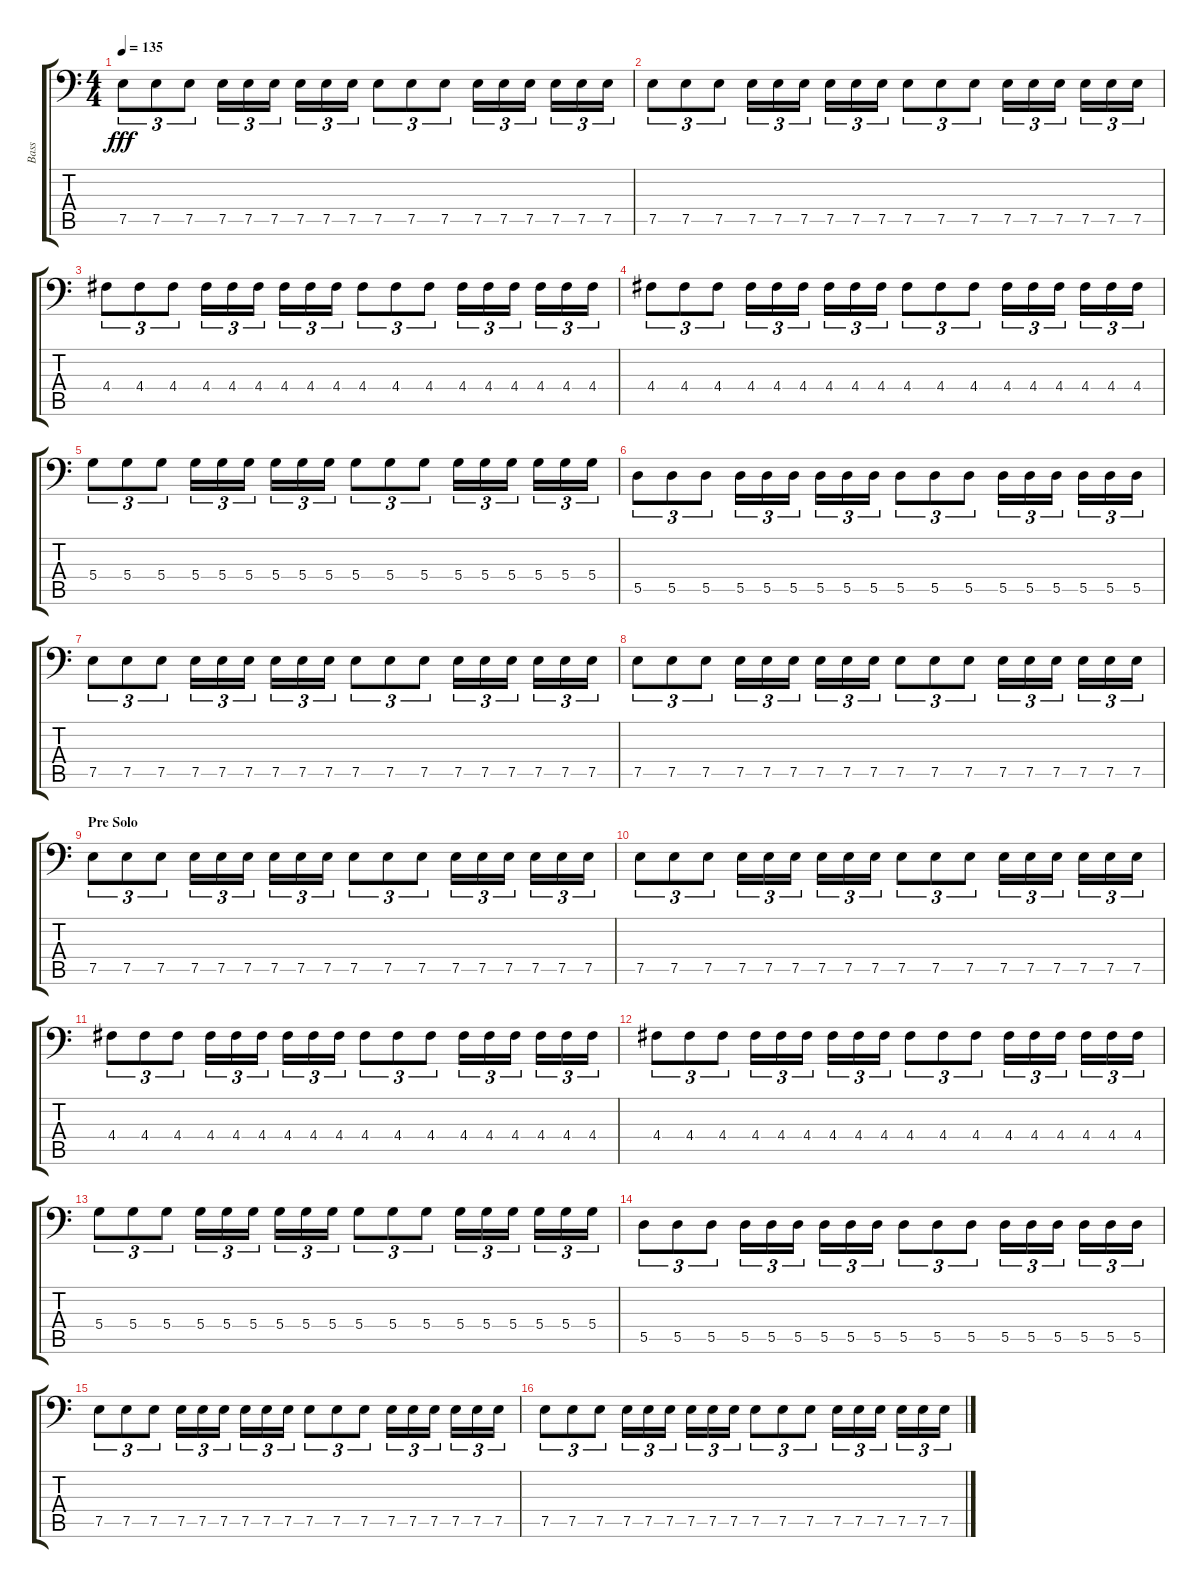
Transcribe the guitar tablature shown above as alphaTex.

\track ("Bass" "Bass") {instrument electricbassfinger}
\staff {score tabs}
\tuning (E3 B2 G2 D2 A1 E1) {hide}
\ts (4 4)
\tempo 135
\clef f4
\ks c
7.5.8{tu (3 2) dy fff} 7.5.8{tu (3 2)} 7.5.8{tu (3 2)} 7.5.16{tu (3 2)} 7.5.16{tu (3 2)} 7.5.16{tu (3 2)} 7.5.16{tu (3 2)} 7.5.16{tu (3 2)} 7.5.16{tu (3 2)} 7.5.8{tu (3 2)} 7.5.8{tu (3 2)} 7.5.8{tu (3 2)} 7.5.16{tu (3 2)} 7.5.16{tu (3 2)} 7.5.16{tu (3 2)} 7.5.16{tu (3 2)} 7.5.16{tu (3 2)} 7.5.16{tu (3 2)} |
7.5.8{tu (3 2)} 7.5.8{tu (3 2)} 7.5.8{tu (3 2)} 7.5.16{tu (3 2)} 7.5.16{tu (3 2)} 7.5.16{tu (3 2)} 7.5.16{tu (3 2)} 7.5.16{tu (3 2)} 7.5.16{tu (3 2)} 7.5.8{tu (3 2)} 7.5.8{tu (3 2)} 7.5.8{tu (3 2)} 7.5.16{tu (3 2)} 7.5.16{tu (3 2)} 7.5.16{tu (3 2)} 7.5.16{tu (3 2)} 7.5.16{tu (3 2)} 7.5.16{tu (3 2)} |
4.4.8{tu (3 2)} 4.4.8{tu (3 2)} 4.4.8{tu (3 2)} 4.4.16{tu (3 2)} 4.4.16{tu (3 2)} 4.4.16{tu (3 2)} 4.4.16{tu (3 2)} 4.4.16{tu (3 2)} 4.4.16{tu (3 2)} 4.4.8{tu (3 2)} 4.4.8{tu (3 2)} 4.4.8{tu (3 2)} 4.4.16{tu (3 2)} 4.4.16{tu (3 2)} 4.4.16{tu (3 2)} 4.4.16{tu (3 2)} 4.4.16{tu (3 2)} 4.4.16{tu (3 2)} |
4.4.8{tu (3 2)} 4.4.8{tu (3 2)} 4.4.8{tu (3 2)} 4.4.16{tu (3 2)} 4.4.16{tu (3 2)} 4.4.16{tu (3 2)} 4.4.16{tu (3 2)} 4.4.16{tu (3 2)} 4.4.16{tu (3 2)} 4.4.8{tu (3 2)} 4.4.8{tu (3 2)} 4.4.8{tu (3 2)} 4.4.16{tu (3 2)} 4.4.16{tu (3 2)} 4.4.16{tu (3 2)} 4.4.16{tu (3 2)} 4.4.16{tu (3 2)} 4.4.16{tu (3 2)} |
5.4.8{tu (3 2)} 5.4.8{tu (3 2)} 5.4.8{tu (3 2)} 5.4.16{tu (3 2)} 5.4.16{tu (3 2)} 5.4.16{tu (3 2)} 5.4.16{tu (3 2)} 5.4.16{tu (3 2)} 5.4.16{tu (3 2)} 5.4.8{tu (3 2)} 5.4.8{tu (3 2)} 5.4.8{tu (3 2)} 5.4.16{tu (3 2)} 5.4.16{tu (3 2)} 5.4.16{tu (3 2)} 5.4.16{tu (3 2)} 5.4.16{tu (3 2)} 5.4.16{tu (3 2)} |
5.5.8{tu (3 2)} 5.5.8{tu (3 2)} 5.5.8{tu (3 2)} 5.5.16{tu (3 2)} 5.5.16{tu (3 2)} 5.5.16{tu (3 2)} 5.5.16{tu (3 2)} 5.5.16{tu (3 2)} 5.5.16{tu (3 2)} 5.5.8{tu (3 2)} 5.5.8{tu (3 2)} 5.5.8{tu (3 2)} 5.5.16{tu (3 2)} 5.5.16{tu (3 2)} 5.5.16{tu (3 2)} 5.5.16{tu (3 2)} 5.5.16{tu (3 2)} 5.5.16{tu (3 2)} |
7.5.8{tu (3 2)} 7.5.8{tu (3 2)} 7.5.8{tu (3 2)} 7.5.16{tu (3 2)} 7.5.16{tu (3 2)} 7.5.16{tu (3 2)} 7.5.16{tu (3 2)} 7.5.16{tu (3 2)} 7.5.16{tu (3 2)} 7.5.8{tu (3 2)} 7.5.8{tu (3 2)} 7.5.8{tu (3 2)} 7.5.16{tu (3 2)} 7.5.16{tu (3 2)} 7.5.16{tu (3 2)} 7.5.16{tu (3 2)} 7.5.16{tu (3 2)} 7.5.16{tu (3 2)} |
7.5.8{tu (3 2)} 7.5.8{tu (3 2)} 7.5.8{tu (3 2)} 7.5.16{tu (3 2)} 7.5.16{tu (3 2)} 7.5.16{tu (3 2)} 7.5.16{tu (3 2)} 7.5.16{tu (3 2)} 7.5.16{tu (3 2)} 7.5.8{tu (3 2)} 7.5.8{tu (3 2)} 7.5.8{tu (3 2)} 7.5.16{tu (3 2)} 7.5.16{tu (3 2)} 7.5.16{tu (3 2)} 7.5.16{tu (3 2)} 7.5.16{tu (3 2)} 7.5.16{tu (3 2)} |
\section ("" "Pre Solo")
7.5.8{tu (3 2)} 7.5.8{tu (3 2)} 7.5.8{tu (3 2)} 7.5.16{tu (3 2)} 7.5.16{tu (3 2)} 7.5.16{tu (3 2)} 7.5.16{tu (3 2)} 7.5.16{tu (3 2)} 7.5.16{tu (3 2)} 7.5.8{tu (3 2)} 7.5.8{tu (3 2)} 7.5.8{tu (3 2)} 7.5.16{tu (3 2)} 7.5.16{tu (3 2)} 7.5.16{tu (3 2)} 7.5.16{tu (3 2)} 7.5.16{tu (3 2)} 7.5.16{tu (3 2)} |
7.5.8{tu (3 2)} 7.5.8{tu (3 2)} 7.5.8{tu (3 2)} 7.5.16{tu (3 2)} 7.5.16{tu (3 2)} 7.5.16{tu (3 2)} 7.5.16{tu (3 2)} 7.5.16{tu (3 2)} 7.5.16{tu (3 2)} 7.5.8{tu (3 2)} 7.5.8{tu (3 2)} 7.5.8{tu (3 2)} 7.5.16{tu (3 2)} 7.5.16{tu (3 2)} 7.5.16{tu (3 2)} 7.5.16{tu (3 2)} 7.5.16{tu (3 2)} 7.5.16{tu (3 2)} |
4.4.8{tu (3 2)} 4.4.8{tu (3 2)} 4.4.8{tu (3 2)} 4.4.16{tu (3 2)} 4.4.16{tu (3 2)} 4.4.16{tu (3 2)} 4.4.16{tu (3 2)} 4.4.16{tu (3 2)} 4.4.16{tu (3 2)} 4.4.8{tu (3 2)} 4.4.8{tu (3 2)} 4.4.8{tu (3 2)} 4.4.16{tu (3 2)} 4.4.16{tu (3 2)} 4.4.16{tu (3 2)} 4.4.16{tu (3 2)} 4.4.16{tu (3 2)} 4.4.16{tu (3 2)} |
4.4.8{tu (3 2)} 4.4.8{tu (3 2)} 4.4.8{tu (3 2)} 4.4.16{tu (3 2)} 4.4.16{tu (3 2)} 4.4.16{tu (3 2)} 4.4.16{tu (3 2)} 4.4.16{tu (3 2)} 4.4.16{tu (3 2)} 4.4.8{tu (3 2)} 4.4.8{tu (3 2)} 4.4.8{tu (3 2)} 4.4.16{tu (3 2)} 4.4.16{tu (3 2)} 4.4.16{tu (3 2)} 4.4.16{tu (3 2)} 4.4.16{tu (3 2)} 4.4.16{tu (3 2)} |
5.4.8{tu (3 2)} 5.4.8{tu (3 2)} 5.4.8{tu (3 2)} 5.4.16{tu (3 2)} 5.4.16{tu (3 2)} 5.4.16{tu (3 2)} 5.4.16{tu (3 2)} 5.4.16{tu (3 2)} 5.4.16{tu (3 2)} 5.4.8{tu (3 2)} 5.4.8{tu (3 2)} 5.4.8{tu (3 2)} 5.4.16{tu (3 2)} 5.4.16{tu (3 2)} 5.4.16{tu (3 2)} 5.4.16{tu (3 2)} 5.4.16{tu (3 2)} 5.4.16{tu (3 2)} |
5.5.8{tu (3 2)} 5.5.8{tu (3 2)} 5.5.8{tu (3 2)} 5.5.16{tu (3 2)} 5.5.16{tu (3 2)} 5.5.16{tu (3 2)} 5.5.16{tu (3 2)} 5.5.16{tu (3 2)} 5.5.16{tu (3 2)} 5.5.8{tu (3 2)} 5.5.8{tu (3 2)} 5.5.8{tu (3 2)} 5.5.16{tu (3 2)} 5.5.16{tu (3 2)} 5.5.16{tu (3 2)} 5.5.16{tu (3 2)} 5.5.16{tu (3 2)} 5.5.16{tu (3 2)} |
7.5.8{tu (3 2)} 7.5.8{tu (3 2)} 7.5.8{tu (3 2)} 7.5.16{tu (3 2)} 7.5.16{tu (3 2)} 7.5.16{tu (3 2)} 7.5.16{tu (3 2)} 7.5.16{tu (3 2)} 7.5.16{tu (3 2)} 7.5.8{tu (3 2)} 7.5.8{tu (3 2)} 7.5.8{tu (3 2)} 7.5.16{tu (3 2)} 7.5.16{tu (3 2)} 7.5.16{tu (3 2)} 7.5.16{tu (3 2)} 7.5.16{tu (3 2)} 7.5.16{tu (3 2)} |
7.5.8{tu (3 2)} 7.5.8{tu (3 2)} 7.5.8{tu (3 2)} 7.5.16{tu (3 2)} 7.5.16{tu (3 2)} 7.5.16{tu (3 2)} 7.5.16{tu (3 2)} 7.5.16{tu (3 2)} 7.5.16{tu (3 2)} 7.5.8{tu (3 2)} 7.5.8{tu (3 2)} 7.5.8{tu (3 2)} 7.5.16{tu (3 2)} 7.5.16{tu (3 2)} 7.5.16{tu (3 2)} 7.5.16{tu (3 2)} 7.5.16{tu (3 2)} 7.5.16{tu (3 2)}
